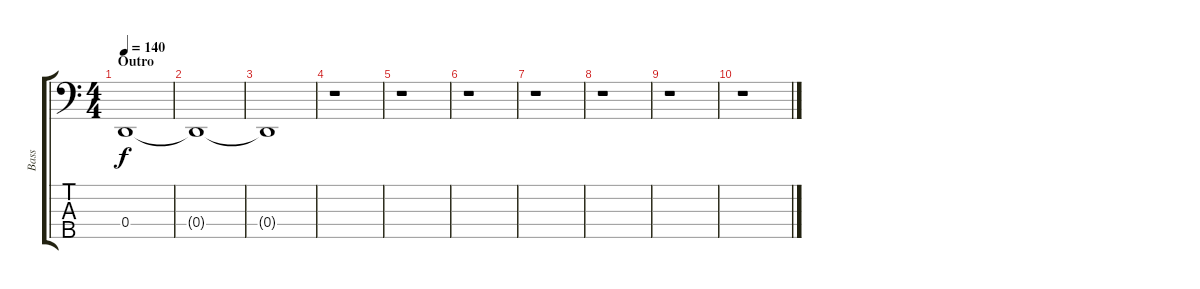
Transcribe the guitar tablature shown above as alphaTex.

\track ("Bass" "Bass") {instrument electricbassfinger}
\staff {score tabs}
\tuning (F2 C2 G1 D1 A0) {hide}
\ts (4 4)
\section ("" "Outro")
\tempo 140
\clef f4
\ks c
0.4.1{dy f} |
0.4{t}.1 |
0.4{t}.1 |
r.1 |
r.1 |
r.1 |
r.1 |
r.1 |
r.1 |
r.1
